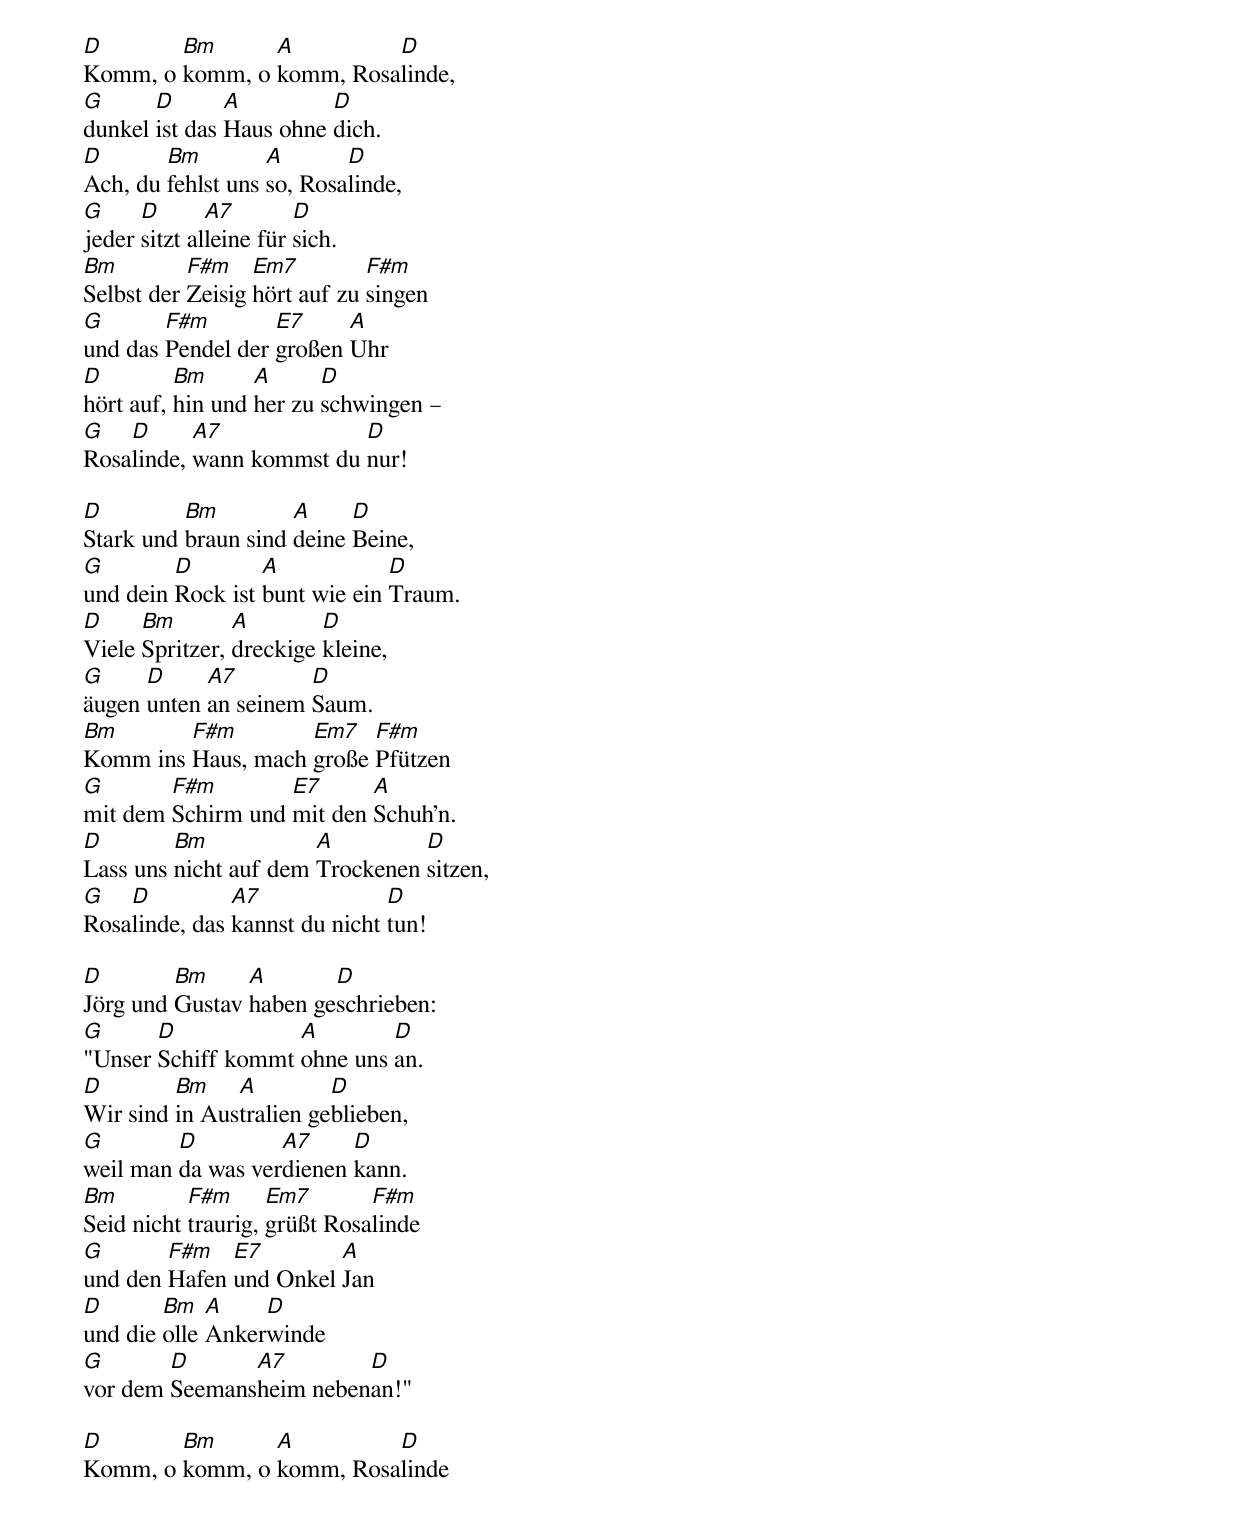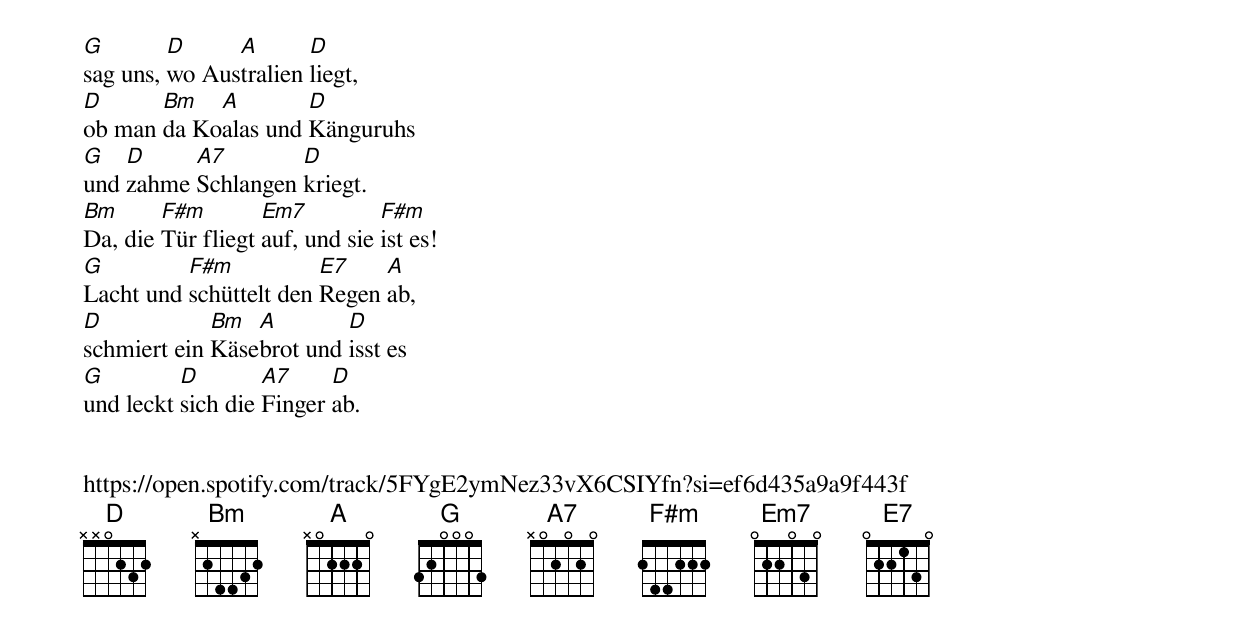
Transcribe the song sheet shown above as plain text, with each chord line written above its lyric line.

D       Bm      A         D
Komm, o komm, o komm, Rosalinde,
G      D       A         D
dunkel ist das Haus ohne dich.
D       Bm         A       D
Ach, du fehlst uns so, Rosalinde,
G     D       A7        D
jeder sitzt alleine für sich.
Bm         F#m    Em7         F#m
Selbst der Zeisig hört auf zu singen
G       F#m        E7     A
und das Pendel der großen Uhr
D         Bm      A      D
hört auf, hin und her zu schwingen –
G   D      A7             D
Rosalinde, wann kommst du nur!

D         Bm         A     D
Stark und braun sind deine Beine,
G        D        A            D
und dein Rock ist bunt wie ein Traum.
D     Bm        A        D
Viele Spritzer, dreckige kleine,
G     D     A7        D
äugen unten an seinem Saum.
Bm       F#m        Em7   F#m
Komm ins Haus, mach große Pfützen
G       F#m        E7      A
mit dem Schirm und mit den Schuh'n.
D        Bm            A         D
Lass uns nicht auf dem Trockenen sitzen,
G   D          A7              D
Rosalinde, das kannst du nicht tun!

D        Bm     A       D
Jörg und Gustav haben geschrieben:
G      D            A        D
"Unser Schiff kommt ohne uns an.
D        Bm    A         D
Wir sind in Australien geblieben,
G        D         A7     D
weil man da was verdienen kann.
Bm         F#m      Em7       F#m
Seid nicht traurig, grüßt Rosalinde
G       F#m   E7        A
und den Hafen und Onkel Jan
D       Bm   A    D
und die olle Ankerwinde
G       D      A7        D
vor dem Seemansheim nebenan!"

D       Bm      A         D
Komm, o komm, o komm, Rosalinde
G        D     A       D
sag uns, wo Australien liegt,
D      Bm   A        D
ob man da Koalas und Känguruhs
G   D     A7        D
und zahme Schlangen kriegt.
Bm      F#m        Em7          F#m
Da, die Tür fliegt auf, und sie ist es!
G         F#m           E7    A
Lacht und schüttelt den Regen ab,
D            Bm  A        D
schmiert ein Käsebrot und isst es
G         D        A7     D
und leckt sich die Finger ab.


https://open.spotify.com/track/5FYgE2ymNez33vX6CSIYfn?si=ef6d435a9a9f443f
